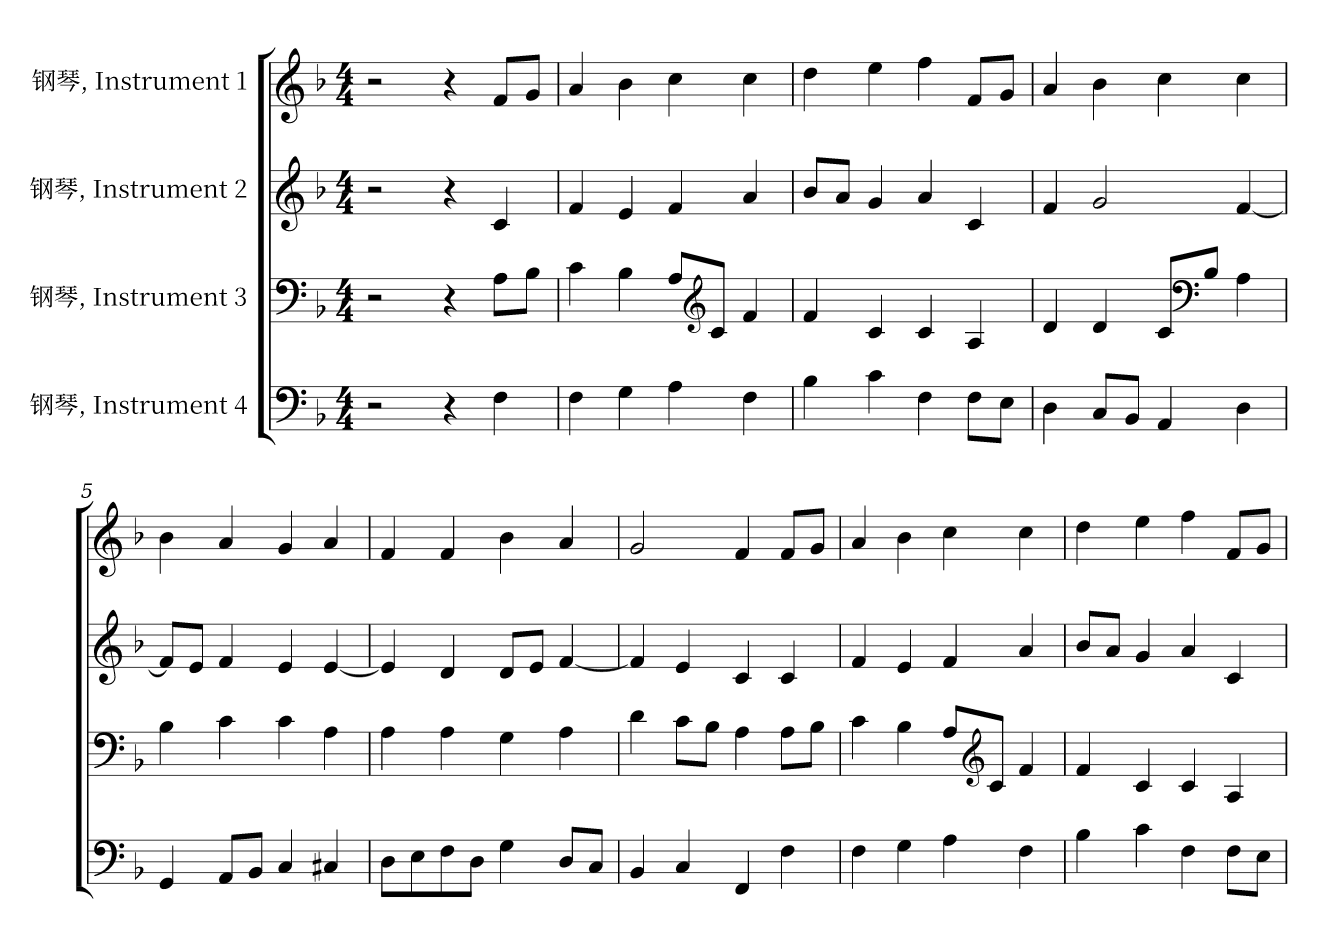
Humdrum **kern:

**kern	**kern	**kern	**kern
*part4	*part3	*part2	*part1
*staff4	*staff3	*staff2	*staff1
*I"钢琴, Instrument 4	*I"钢琴, Instrument 3	*I"钢琴, Instrument 2	*I"钢琴, Instrument 1
*clefF4	*clefF4	*clefG2	*clefG2
*k[b-]	*k[b-]	*k[b-]	*k[b-]
*M4/4	*M4/4	*M4/4	*M4/4
*MM80	*MM80	*MM80	*MM80
=1	=1	=1	=1
2r	2r	2r	2r
4r	4r	4r	4r
4F\	8A\L	4c/	8f/L
.	8B-\J	.	8g/J
=2	=2	=2	=2
4F\	4c\	4f/	4a/
4G\	4B-\	4e/	4b-\
4A\	8A/L	4f/	4cc\
*	*clefG2	*	*
.	8c/J	.	.
4F\	4f/	4a/	4cc\
=3	=3	=3	=3
4B-\	4f/	8b-/L	4dd\
.	.	8a/J	.
4c\	4c/	4g/	4ee\
4F\	4c/	4a/	4ff\
8F\L	4A/	4c/	8f/L
8E\J	.	.	8g/J
=4	=4	=4	=4
4D\	4d/	4f/	4a/
8C/L	4d/	2g/	4b-\
8BB-/J	.	.	.
4AA/	8c/L	.	4cc\
*	*clefF4	*	*
.	8B-/J	.	.
4D\	4A\	[4f/	4cc\
=5	=5	=5	=5
4GG/	4B-\	8f/L]	4b-\
.	.	8e/J	.
8AA/L	4c\	4f/	4a/
8BB-/J	.	.	.
4C/	4c\	4e/	4g/
4C#X/	4A\	[4e/	4a/
!!LO:LB:g=z
=6	=6	=6	=6
8D\L	4A\	4e/]	4f/
8E\	.	.	.
8F\	4A\	4d/	4f/
8D\J	.	.	.
4G\	4G\	8d/L	4b-\
.	.	8e/J	.
8D/L	4A\	[4f/	4a/
8C/J	.	.	.
=7	=7	=7	=7
4BB-/	4d\	4f/]	2g/
4C/	8c\L	4e/	.
.	8B-\J	.	.
4FF/	4A\	4c/	4f/
4F\	8A\L	4c/	8f/L
.	8B-\J	.	8g/J
=8	=8	=8	=8
4F\	4c\	4f/	4a/
4G\	4B-\	4e/	4b-\
4A\	8A/L	4f/	4cc\
*	*clefG2	*	*
.	8c/J	.	.
4F\	4f/	4a/	4cc\
=9	=9	=9	=9
4B-\	4f/	8b-/L	4dd\
.	.	8a/J	.
4c\	4c/	4g/	4ee\
4F\	4c/	4a/	4ff\
8F\L	4A/	4c/	8f/L
8E\J	.	.	8g/J
=	=	=	=
*-	*-	*-	*-
